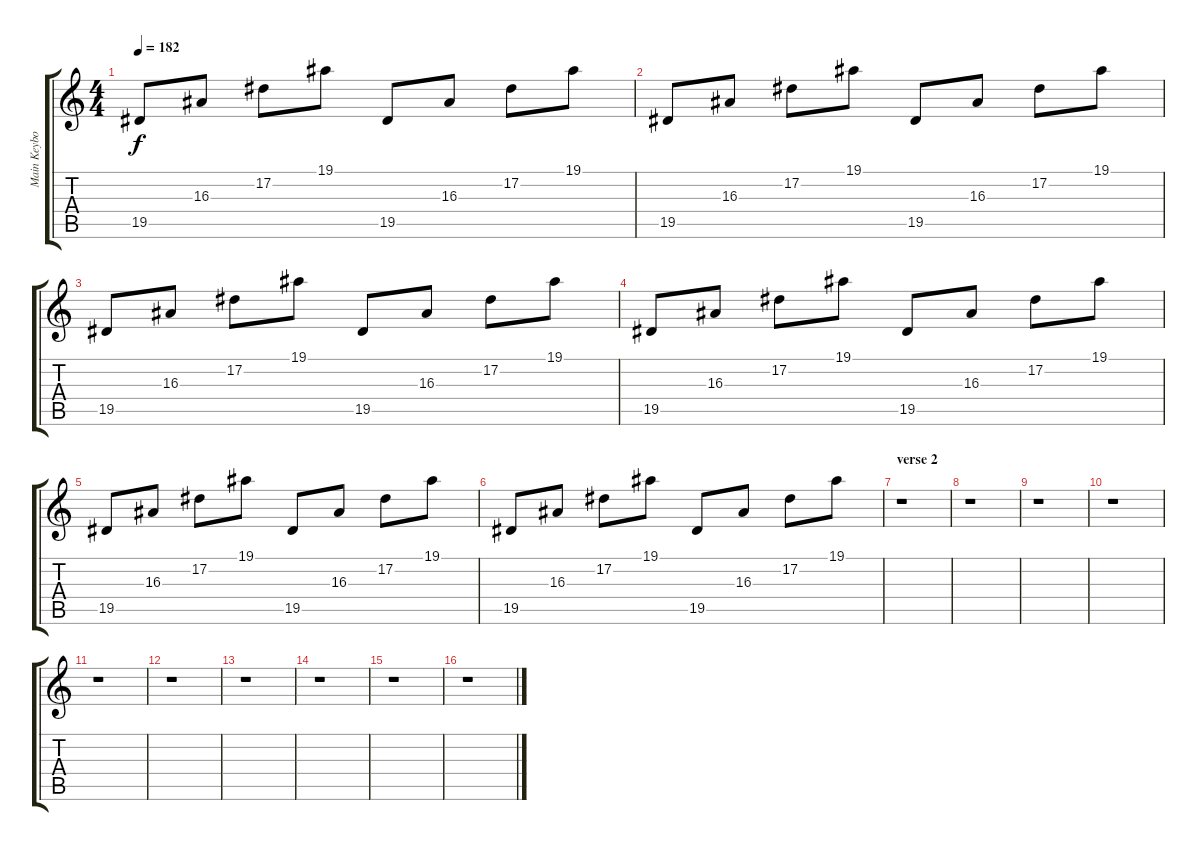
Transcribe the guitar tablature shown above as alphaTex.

\track ("Main Keyboard Melody" "Main Keybo") {instrument lead8bassandlead}
\staff {score tabs}
\tuning (Eb4 Bb3 Gb3 Db3 Ab2 Eb2) {hide}
\ts (4 4)
\tempo 182
\clef g2
\ks c
19.5.8{dy f} 16.3.8 17.2.8 19.1.8 19.5.8 16.3.8 17.2.8 19.1.8 |
19.5.8 16.3.8 17.2.8 19.1.8 19.5.8 16.3.8 17.2.8 19.1.8 |
19.5.8 16.3.8 17.2.8 19.1.8 19.5.8 16.3.8 17.2.8 19.1.8 |
19.5.8 16.3.8 17.2.8 19.1.8 19.5.8 16.3.8 17.2.8 19.1.8 |
19.5.8 16.3.8 17.2.8 19.1.8 19.5.8 16.3.8 17.2.8 19.1.8 |
19.5.8 16.3.8 17.2.8 19.1.8 19.5.8 16.3.8 17.2.8 19.1.8 |
\section ("" "verse 2")
r.1 |
r.1 |
r.1 |
r.1 |
r.1 |
r.1 |
r.1 |
r.1 |
r.1 |
r.1
